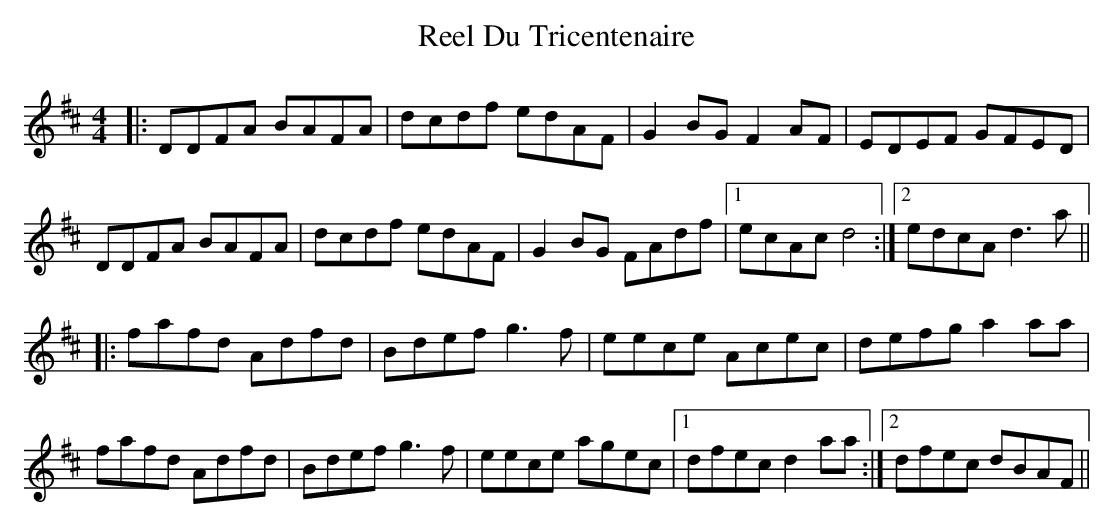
X:1
T: Reel Du Tricentenaire
M: 4/4
L: 1/8
K: Dmaj
|:DDFA BAFA|dcdf edAF|G2BG F2AF|EDEF GFED|
DDFA BAFA|dcdf edAF|G2BG FAdf|1 ecAc d4:|2 edcA d3a||
|:fafd Adfd|Bdef g3f|eece Acec|defg a2aa|
fafd Adfd|Bdef g3f|eece agec|1 dfec d2aa:|2 dfec dBAF||
